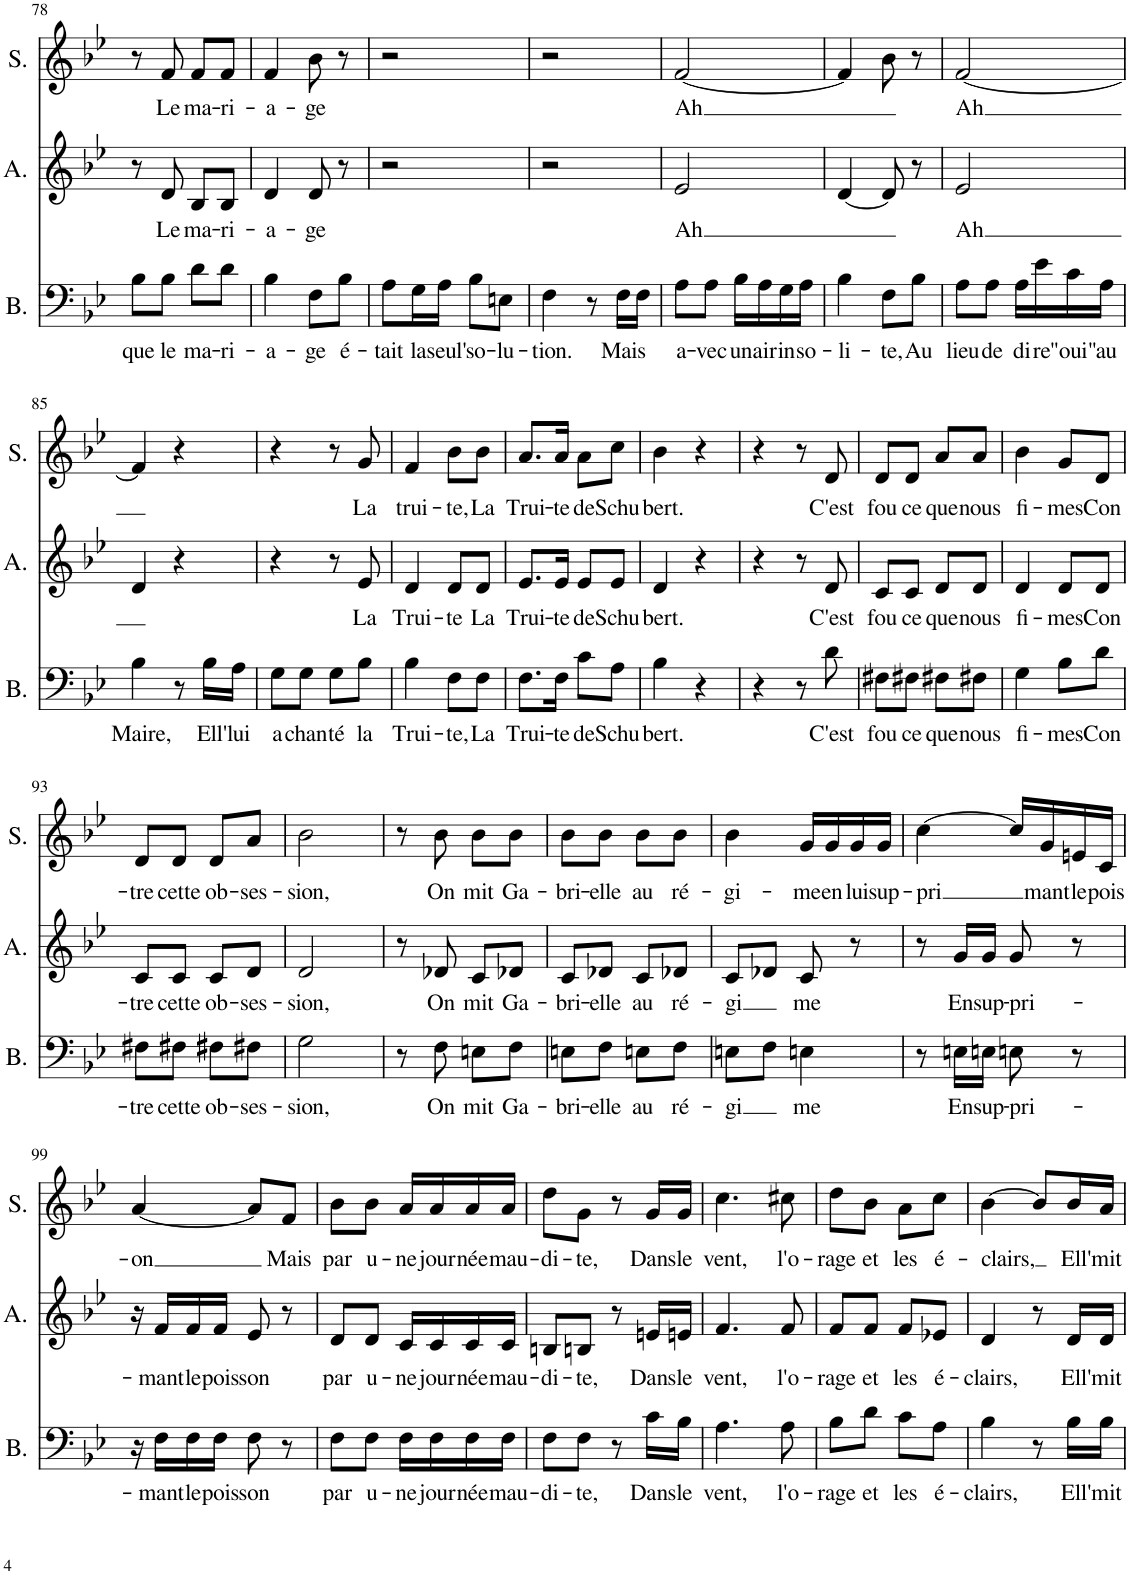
**kern	**text	**kern	**text	**kern	**text
*part3	*part3	*part2	*part2	*part1	*part1
*staff3	*staff3	*staff2	*staff2	*staff1	*staff1
*I"Bass	*	*I"Alto	*	*I"Soprano	*
*I'B.	*	*I'A.	*	*I'S.	*
!!LO:PB:g=z
*clefF4	*	*clefG2	*	*clefG2	*
*k[b-e-]	*	*k[b-e-]	*	*k[b-e-]	*
*M2/4	*	*M2/4	*	*M2/4	*
=78	=78	=78	=78	=78	=78
!	!LO:LY:b	!	!	!	!
8B-\L	que	8r	.	8r	.
!	!LO:LY:b	!	!LO:LY:b	!	!LO:LY:b
8B-\J	le	8d/	Le	8f/	Le
!	!LO:LY:b	!	!LO:LY:b	!	!LO:LY:b
8d\L	ma-	8B-/L	ma-	8f/L	ma-
!	!LO:LY:b	!	!LO:LY:b	!	!LO:LY:b
8d\J	-ri-	8B-/J	-ri-	8f/J	-ri-
=79	=79	=79	=79	=79	=79
!	!LO:LY:b	!	!LO:LY:b	!	!LO:LY:b
4B-\	-a-	4d/	-a-	4f/	-a-
!	!LO:LY:b	!	!LO:LY:b	!	!LO:LY:b
8F\L	-ge	8d/	-ge	8b-\	-ge
!	!LO:LY:b	!	!	!	!
8B-\J	é-	8r	.	8r	.
=80	=80	=80	=80	=80	=80
!	!LO:LY:b	!	!	!	!
8A\L	-tait	2r	.	2r	.
!	!LO:LY:b	!	!	!	!
16G\L	la	.	.	.	.
!	!LO:LY:b	!	!	!	!
16A\JJ	seul'	.	.	.	.
!	!LO:LY:b	!	!	!	!
8B-\L	so-	.	.	.	.
!	!LO:LY:b	!	!	!	!
8En\J	-lu-	.	.	.	.
=81	=81	=81	=81	=81	=81
!	!LO:LY:b	!	!	!	!
4F\	-tion.	2r	.	2r	.
8r	.	.	.	.	.
!	!LO:LY:b	!	!	!	!
16F\LL	Mais	.	.	.	.
16F\JJ	.	.	.	.	.
=82	=82	=82	=82	=82	=82
!	!LO:LY:b	!	!LO:LY:b	!	!LO:LY:b
8A\L	a-	2e-/	Ah	[2f/	Ah
!	!LO:LY:b	!	!	!	!
8A\J	-vec	.	.	.	.
!	!LO:LY:b	!	!	!	!
16B-\LL	un	.	.	.	.
!	!LO:LY:b	!	!	!	!
16A\	air	.	.	.	.
!	!LO:LY:b	!	!	!	!
16G\	in-	.	.	.	.
!	!LO:LY:b	!	!	!	!
16A\JJ	-so-	.	.	.	.
=83	=83	=83	=83	=83	=83
!	!LO:LY:b	!	!	!	!
4B-\	-li-	[4d/	.	4f/]	.
!	!LO:LY:b	!	!	!	!
8F\L	-te,	8d/]	.	8b-\	.
!	!LO:LY:b	!	!	!	!
8B-\J	Au	8r	.	8r	.
=84	=84	=84	=84	=84	=84
!	!LO:LY:b	!	!LO:LY:b	!	!LO:LY:b
8A\L	lieu	2e-/	Ah	[2f/	Ah
!	!LO:LY:b	!	!	!	!
8A\J	de	.	.	.	.
!	!LO:LY:b	!	!	!	!
16A\LL	di-	.	.	.	.
!	!LO:LY:b	!	!	!	!
16e-\	-re	.	.	.	.
!	!LO:LY:b	!	!	!	!
16c\	"oui"	.	.	.	.
!	!LO:LY:b	!	!	!	!
16A\JJ	au	.	.	.	.
!!LO:LB:g=z
=85	=85	=85	=85	=85	=85
!	!LO:LY:b	!	!	!	!
4B-\	Maire,	4d/	.	4f/]	.
8r	.	4r	.	4r	.
!	!LO:LY:b	!	!	!	!
16B-\LL	Ell'	.	.	.	.
!	!LO:LY:b	!	!	!	!
16A\JJ	lui	.	.	.	.
=86	=86	=86	=86	=86	=86
!	!LO:LY:b	!	!	!	!
8G\L	a	4r	.	4r	.
!	!LO:LY:b	!	!	!	!
8G\J	chan-	.	.	.	.
!	!LO:LY:b	!	!	!	!
8G\L	-té	8r	.	8r	.
!	!LO:LY:b	!	!LO:LY:b	!	!LO:LY:b
8B-\J	la	8e-/	La	8g/	La
=87	=87	=87	=87	=87	=87
!	!LO:LY:b	!	!LO:LY:b	!	!LO:LY:b
4B-\	Trui-	4d/	Trui-	4f/	trui-
!	!LO:LY:b	!	!LO:LY:b	!	!LO:LY:b
8F\L	-te,	8d/L	-te	8b-\L	-te,
!	!LO:LY:b	!	!LO:LY:b	!	!LO:LY:b
8F\J	La	8d/J	La	8b-\J	La
=88	=88	=88	=88	=88	=88
!	!LO:LY:b	!	!LO:LY:b	!	!LO:LY:b
8.F\L	Trui-	8.e-/L	Trui-	8.a/L	Trui-
!	!LO:LY:b	!	!LO:LY:b	!	!LO:LY:b
16F\Jk	-te	16e-/Jk	-te	16a/Jk	-te
!	!LO:LY:b	!	!LO:LY:b	!	!LO:LY:b
8c\L	de	8e-/L	de	8a\L	de
!	!LO:LY:b	!	!LO:LY:b	!	!LO:LY:b
8A\J	Schu-	8e-/J	Schu-	8cc\J	Schu-
=89	=89	=89	=89	=89	=89
!	!LO:LY:b	!	!LO:LY:b	!	!LO:LY:b
4B-\	-bert.	4d/	-bert.	4b-\	-bert.
4r	.	4r	.	4r	.
=90	=90	=90	=90	=90	=90
4r	.	4r	.	4r	.
8r	.	8r	.	8r	.
!	!LO:LY:b	!	!LO:LY:b	!	!LO:LY:b
8d\	C'est	8d/	C'est	8d/	C'est
=91	=91	=91	=91	=91	=91
!	!LO:LY:b	!	!LO:LY:b	!	!LO:LY:b
8F#X\L	fou	8c/L	fou	8d/L	fou
!	!LO:LY:b	!	!LO:LY:b	!	!LO:LY:b
8F#X\J	ce	8c/J	ce	8d/J	ce
!	!LO:LY:b	!	!LO:LY:b	!	!LO:LY:b
8F#X\L	que	8d/L	que	8a/L	que
!	!LO:LY:b	!	!LO:LY:b	!	!LO:LY:b
8F#X\J	nous	8d/J	nous	8a/J	nous
=92	=92	=92	=92	=92	=92
!	!LO:LY:b	!	!LO:LY:b	!	!LO:LY:b
4G\	fi-	4d/	fi-	4b-\	fi-
!	!LO:LY:b	!	!LO:LY:b	!	!LO:LY:b
8B-\L	-mes	8d/L	-mes	8g/L	-mes
!	!LO:LY:b	!	!LO:LY:b	!	!LO:LY:b
8d\J	Con-	8d/J	Con-	8d/J	Con-
!!LO:LB:g=z
=93	=93	=93	=93	=93	=93
!	!LO:LY:b	!	!LO:LY:b	!	!LO:LY:b
8F#X\L	-tre	8c/L	-tre	8d/L	-tre
!	!LO:LY:b	!	!LO:LY:b	!	!LO:LY:b
8F#X\J	cette	8c/J	cette	8d/J	cette
!	!LO:LY:b	!	!LO:LY:b	!	!LO:LY:b
8F#X\L	ob-	8c/L	ob-	8d/L	ob-
!	!LO:LY:b	!	!LO:LY:b	!	!LO:LY:b
8F#X\J	-ses-	8d/J	-ses-	8a/J	-ses-
=94	=94	=94	=94	=94	=94
!	!LO:LY:b	!	!LO:LY:b	!	!LO:LY:b
2G\	-sion,	2d/	-sion,	2b-\	-sion,
=95	=95	=95	=95	=95	=95
8r	.	8r	.	8r	.
!	!LO:LY:b	!	!LO:LY:b	!	!LO:LY:b
8F\	On	8d-X/	On	8b-\	On
!	!LO:LY:b	!	!LO:LY:b	!	!LO:LY:b
8En\L	mit	8c/L	mit	8b-\L	mit
!	!LO:LY:b	!	!LO:LY:b	!	!LO:LY:b
8F\J	Ga-	8d-X/J	Ga-	8b-\J	Ga-
=96	=96	=96	=96	=96	=96
!	!LO:LY:b	!	!LO:LY:b	!	!LO:LY:b
8En\L	-bri-	8c/L	-bri-	8b-\L	-bri-
!	!LO:LY:b	!	!LO:LY:b	!	!LO:LY:b
8F\J	-elle	8d-X/J	-elle	8b-\J	-elle
!	!LO:LY:b	!	!LO:LY:b	!	!LO:LY:b
8En\L	au	8c/L	au	8b-\L	au
!	!LO:LY:b	!	!LO:LY:b	!	!LO:LY:b
8F\J	ré-	8d-X/J	ré-	8b-\J	ré-
=97	=97	=97	=97	=97	=97
!	!LO:LY:b	!	!LO:LY:b	!	!LO:LY:b
8En\L	-gi	8c/L	-gi	4b-\	-gi-
8F\J	.	8d-X/J	.	.	.
!	!LO:LY:b	!	!LO:LY:b	!	!LO:LY:b
4En\	me	8c/	me	16g/LL	-me
!	!	!	!	!	!LO:LY:b
.	.	.	.	16g/	en
!	!	!	!	!	!LO:LY:b
.	.	8r	.	16g/	lui
!	!	!	!	!	!LO:LY:b
.	.	.	.	16g/JJ	sup-
=98	=98	=98	=98	=98	=98
!	!	!	!	!	!LO:LY:b
8r	.	8r	.	[4cc\	-pri
!	!LO:LY:b	!	!LO:LY:b	!	!
16En\LL	En	16g/LL	En	.	.
!	!LO:LY:b	!	!LO:LY:b	!	!
16En\JJ	sup-	16g/JJ	sup-	.	.
!	!LO:LY:b	!	!LO:LY:b	!	!
8En\	-pri-	8g/	-pri-	16cc/LL]	.
!	!	!	!	!	!LO:LY:b
.	.	.	.	16g/	mant
!	!	!	!	!	!LO:LY:b
8r	.	8r	.	16en/	le
!	!	!	!	!	!LO:LY:b
.	.	.	.	16c/JJ	pois-
!!LO:LB:g=z
=99	=99	=99	=99	=99	=99
!	!	!	!	!	!LO:LY:b
16r	.	16r	.	[4a/	-on
!	!LO:LY:b	!	!LO:LY:b	!	!
16F\LL	-mant	16f/LL	-mant	.	.
!	!LO:LY:b	!	!LO:LY:b	!	!
16F\	le	16f/	le	.	.
!	!LO:LY:b	!	!LO:LY:b	!	!
16F\JJ	pois-	16f/JJ	pois-	.	.
!	!LO:LY:b	!	!LO:LY:b	!	!
8F\	-son	8e-/	-son	8a/L]	.
!	!	!	!	!	!LO:LY:b
8r	.	8r	.	8f/J	Mais
=100	=100	=100	=100	=100	=100
!	!LO:LY:b	!	!LO:LY:b	!	!LO:LY:b
8F\L	par	8d/L	par	8b-\L	par
!	!LO:LY:b	!	!LO:LY:b	!	!LO:LY:b
8F\J	u-	8d/J	u-	8b-\J	u-
!	!LO:LY:b	!	!LO:LY:b	!	!LO:LY:b
16F\LL	-ne	16c/LL	-ne	16a/LL	-ne
!	!LO:LY:b	!	!LO:LY:b	!	!LO:LY:b
16F\	jour-	16c/	jour-	16a/	jour-
!	!LO:LY:b	!	!LO:LY:b	!	!LO:LY:b
16F\	-née	16c/	-née	16a/	-née
!	!LO:LY:b	!	!LO:LY:b	!	!LO:LY:b
16F\JJ	mau-	16c/JJ	mau-	16a/JJ	mau-
=101	=101	=101	=101	=101	=101
!	!LO:LY:b	!	!LO:LY:b	!	!LO:LY:b
8F\L	-di-	8Bn/L	-di-	8dd\L	-di-
!	!LO:LY:b	!	!LO:LY:b	!	!LO:LY:b
8F\J	-te,	8Bn/J	-te,	8g\J	-te,
8r	.	8r	.	8r	.
!	!LO:LY:b	!	!LO:LY:b	!	!LO:LY:b
16c\LL	Dans	16en/LL	Dans	16g/LL	Dans
!	!LO:LY:b	!	!LO:LY:b	!	!LO:LY:b
16B-\JJ	le	16en/JJ	le	16g/JJ	le
=102	=102	=102	=102	=102	=102
!	!LO:LY:b	!	!LO:LY:b	!	!LO:LY:b
4.A\	vent,	4.f/	vent,	4.cc\	vent,
!	!LO:LY:b	!	!LO:LY:b	!	!LO:LY:b
8A\	l'o-	8f/	l'o-	8cc#X\	l'o-
=103	=103	=103	=103	=103	=103
!	!LO:LY:b	!	!LO:LY:b	!	!LO:LY:b
8B-\L	-rage	8f/L	-rage	8dd\L	-rage
!	!LO:LY:b	!	!LO:LY:b	!	!LO:LY:b
8d\J	et	8f/J	et	8b-\J	et
!	!LO:LY:b	!	!LO:LY:b	!	!LO:LY:b
8c\L	les	8f/L	les	8a\L	les
!	!LO:LY:b	!	!LO:LY:b	!	!LO:LY:b
8A\J	é-	8e-X/J	é-	8cc\J	é-
=104	=104	=104	=104	=104	=104
!	!LO:LY:b	!	!LO:LY:b	!	!LO:LY:b
4B-\	-clairs,	4d/	-clairs,	[4b-\	-clairs,
8r	.	8r	.	8b-/L]	.
!	!LO:LY:b	!	!LO:LY:b	!	!LO:LY:b
16B-\LL	Ell'	16d/LL	Ell'	16b-/L	Ell'
!	!LO:LY:b	!	!LO:LY:b	!	!LO:LY:b
16B-\JJ	mit	16d/JJ	mit	16a/JJ	mit
=	=	=	=	=	=
*-	*-	*-	*-	*-	*-
